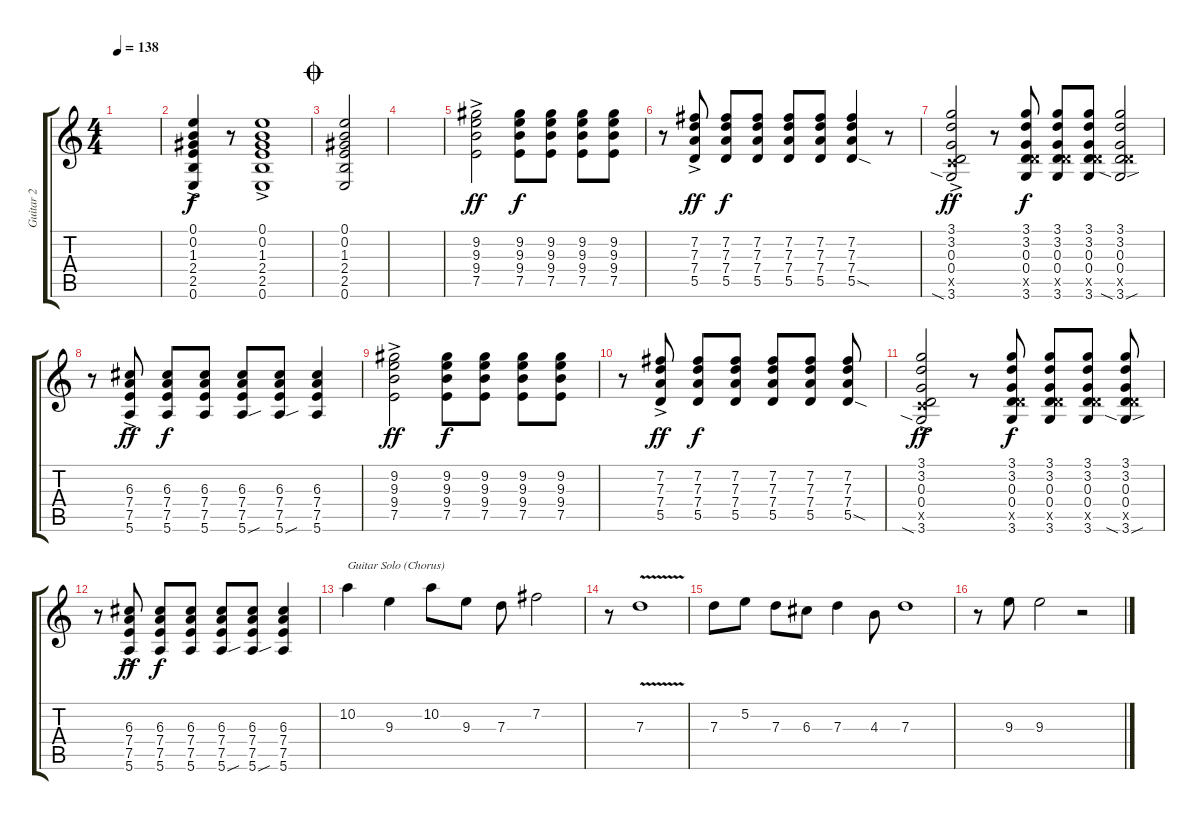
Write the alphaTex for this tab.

\track ("Guitar 2" "Guitar 2") {instrument overdrivenguitar}
\staff {score tabs}
\tuning (E4 B3 G3 D3 A2 E2) {hide}
\ts (4 4)
\tempo 138
\clef g2
\ks c
|
(0.1 0.2 1.3{ac} 2.4 2.5 0.6).4 r.8 (0.1 0.2 1.3{ac} 2.4 2.5 0.6).1 |
\jump coda
(0.1 0.2 1.3 2.4 2.5 0.6).2{dy f} |
|
(9.2 9.3 9.4 7.5{ac}).2{dy ff} (9.2 9.3 9.4 7.5).8{dy f} (9.2 9.3 9.4 7.5).8 (9.2 9.3 9.4 7.5).8 (9.2 9.3 9.4 7.5).8 |
r.8 (7.2 7.3 7.4 5.5{ac}).8{dy ff} (7.2 7.3 7.4 5.5).8{dy f} (7.2 7.3 7.4 5.5).8 (7.2 7.3 7.4 5.5).8 (7.2 7.3 7.4 5.5).8 (7.2 7.3 7.4 5.5{sod}).4 r.8 |
(3.1 3.2 0.3 0.4 3.5{ac x} 3.6{sia}).2{dy ff} r.8 (3.1 3.2 0.3 0.4 5.5{x} 3.6).8{dy f} (3.1 3.2 0.3 0.4 5.5{x} 3.6).8 (3.1 3.2 0.3 0.4 5.5{x} 3.6).8 (3.1 3.2 0.3 0.4 5.5{x} 3.6{sia sou}).2 |
r.8 (6.3 7.4 7.5{ac} 5.6).8{dy ff} (6.3 7.4 7.5 5.6).8{dy f} (6.3 7.4 7.5 5.6).8 (6.3 7.4 7.5 5.6{sou}).8 (6.3 7.4 7.5 5.6{sou}).8 (6.3 7.4 7.5 5.6).4 |
(9.2 9.3 9.4 7.5{ac}).2{dy ff} (9.2 9.3 9.4 7.5).8{dy f} (9.2 9.3 9.4 7.5).8 (9.2 9.3 9.4 7.5).8 (9.2 9.3 9.4 7.5).8 |
r.8 (7.2 7.3 7.4 5.5{ac}).8{dy ff} (7.2 7.3 7.4 5.5).8{dy f} (7.2 7.3 7.4 5.5).8 (7.2 7.3 7.4 5.5).8 (7.2 7.3 7.4 5.5).8 (7.2 7.3 7.4 5.5{sod}).8 |
(3.1 3.2 0.3 0.4 3.5{ac x} 3.6{sia}).2{dy ff} r.8 (3.1 3.2 0.3 0.4 5.5{x} 3.6).8{dy f} (3.1 3.2 0.3 0.4 5.5{x} 3.6).8 (3.1 3.2 0.3 0.4 5.5{x} 3.6).8 (3.1 3.2 0.3 0.4 5.5{x} 3.6{sia sou}).8 |
r.8 (6.3 7.4 7.5{ac} 5.6).8{dy ff} (6.3 7.4 7.5 5.6).8{dy f} (6.3 7.4 7.5 5.6).8 (6.3 7.4 7.5 5.6{sou}).8 (6.3 7.4 7.5 5.6{sou}).8 (6.3 7.4 7.5 5.6).4 |
10.2.4{txt "Guitar Solo (Chorus)"} 9.3.4 10.2.8 9.3.8 7.3.8 7.2.2 |
r.8 7.3{v}.1 |
7.3.8 5.2.8 7.3.8 6.3.8 7.3.4 4.3.8 7.3.1 |
r.8 9.3.8 9.3.2 r.2
